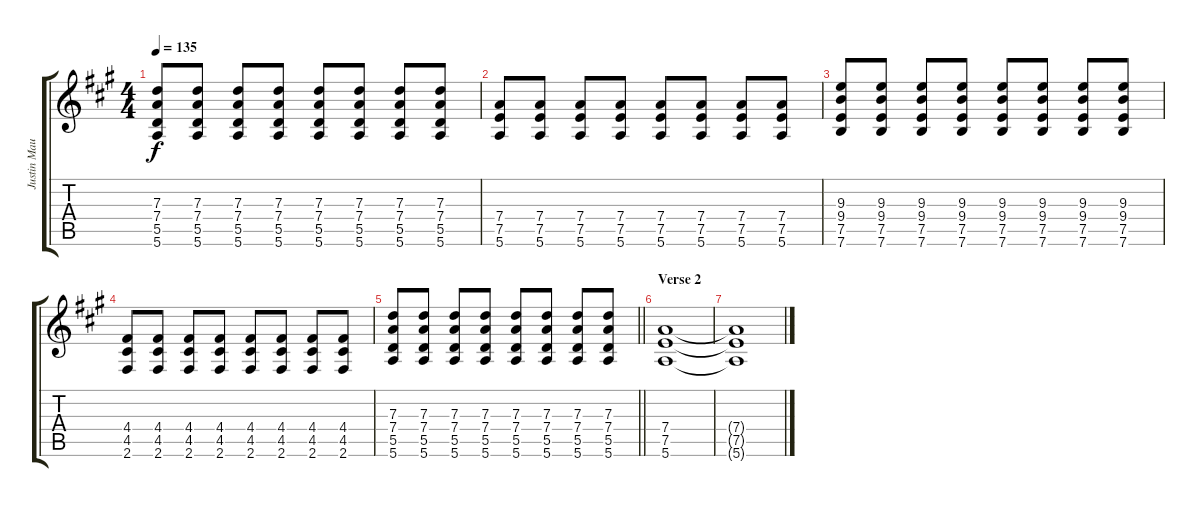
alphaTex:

\track ("Justin Mauriello - Rythem" "Justin Mau") {instrument distortionguitar}
\staff {score tabs}
\tuning (E4 B3 G3 D3 A2 E2) {hide}
\ts (4 4)
\tempo 135
\clef g2
\ks a
(7.3 7.4 5.5 5.6).8{dy f} (7.3 7.4 5.5 5.6).8 (7.3 7.4 5.5 5.6).8 (7.3 7.4 5.5 5.6).8 (7.3 7.4 5.5 5.6).8 (7.3 7.4 5.5 5.6).8 (7.3 7.4 5.5 5.6).8 (7.3 7.4 5.5 5.6).8 |
(7.4 7.5 5.6).8 (7.4 7.5 5.6).8 (7.4 7.5 5.6).8 (7.4 7.5 5.6).8 (7.4 7.5 5.6).8 (7.4 7.5 5.6).8 (7.4 7.5 5.6).8 (7.4 7.5 5.6).8 |
(9.3 9.4 7.5 7.6).8 (9.3 9.4 7.5 7.6).8 (9.3 9.4 7.5 7.6).8 (9.3 9.4 7.5 7.6).8 (9.3 9.4 7.5 7.6).8 (9.3 9.4 7.5 7.6).8 (9.3 9.4 7.5 7.6).8 (9.3 9.4 7.5 7.6).8 |
(4.4 4.5 2.6).8 (4.4 4.5 2.6).8 (4.4 4.5 2.6).8 (4.4 4.5 2.6).8 (4.4 4.5 2.6).8 (4.4 4.5 2.6).8 (4.4 4.5 2.6).8 (4.4 4.5 2.6).8 |
\barLineRight lightlight
(7.3 7.4 5.5 5.6).8 (7.3 7.4 5.5 5.6).8 (7.3 7.4 5.5 5.6).8 (7.3 7.4 5.5 5.6).8 (7.3 7.4 5.5 5.6).8 (7.3 7.4 5.5 5.6).8 (7.3 7.4 5.5 5.6).8 (7.3 7.4 5.5 5.6).8 |
\section ("" "Verse 2")
(7.4 7.5 5.6).1 |
(7.4{t} 7.5{t} 5.6{t}).1
